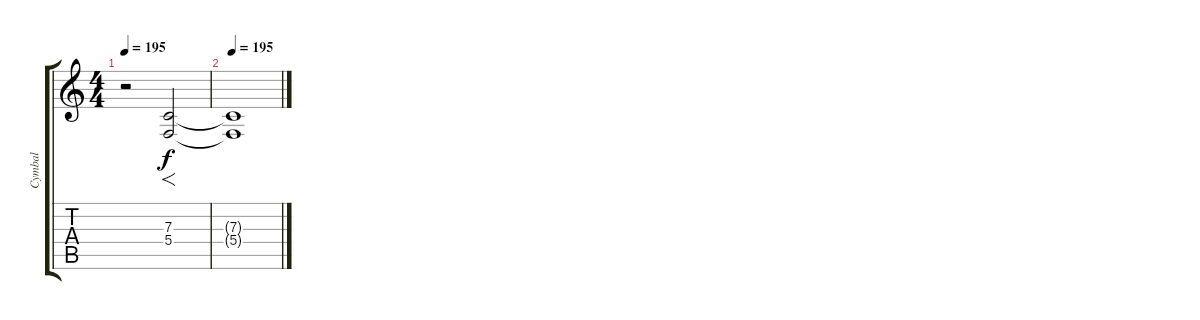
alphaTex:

\track ("Cymbal" "Cymbal") {instrument reversecymbal}
\staff {score tabs}
\tuning (D4 A3 F3 C3 G2 C2) {hide}
\ts (4 4)
\tempo 195
\clef g2
\ks c
r.2{dy f} (7.3 5.4).2{f} |
\tempo 195
(7.3{t} 5.4{t}).1{txt ""}
